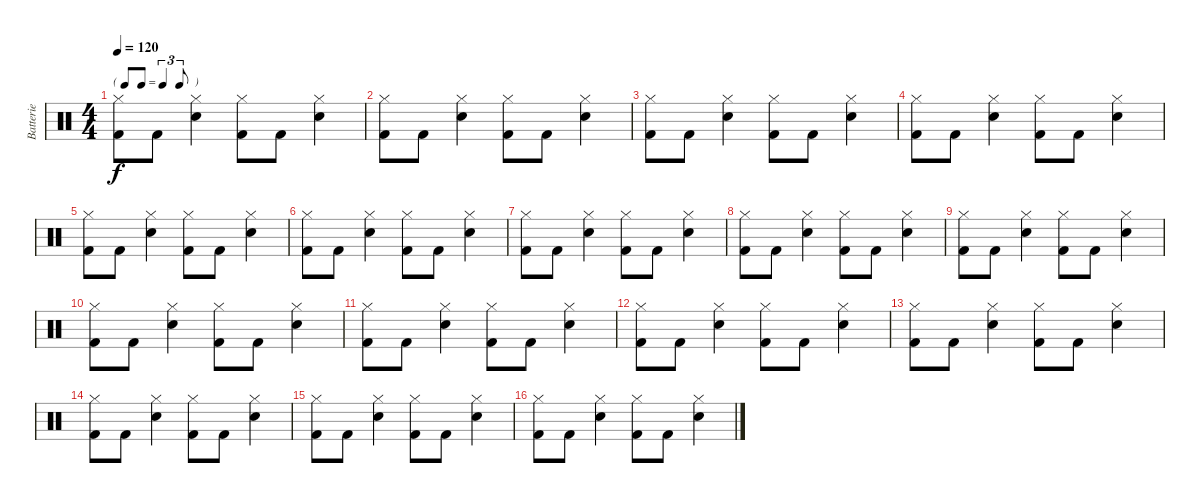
\track ("Batterie" "Batterie") {instrument percussion}
\staff {score}
\articulation defaults
\ts (4 4)
\tf triplet8th
\tempo 120
\clef neutral
\ks c
("Hi-Hat (closed)" "Kick (hit) 2").8{dy f} "Kick (hit) 2".8 ("Hi-Hat (closed)" "Electric Snare (hit)").4 ("Hi-Hat (closed)" "Kick (hit) 2").8 "Kick (hit) 2".8 ("Hi-Hat (closed)" "Electric Snare (hit)").4 |
("Hi-Hat (closed)" "Kick (hit) 2").8 "Kick (hit) 2".8 ("Hi-Hat (closed)" "Electric Snare (hit)").4 ("Hi-Hat (closed)" "Kick (hit) 2").8 "Kick (hit) 2".8 ("Hi-Hat (closed)" "Electric Snare (hit)").4 |
("Hi-Hat (closed)" "Kick (hit) 2").8 "Kick (hit) 2".8 ("Hi-Hat (closed)" "Electric Snare (hit)").4 ("Hi-Hat (closed)" "Kick (hit) 2").8 "Kick (hit) 2".8 ("Hi-Hat (closed)" "Electric Snare (hit)").4 |
("Hi-Hat (closed)" "Kick (hit) 2").8 "Kick (hit) 2".8 ("Hi-Hat (closed)" "Electric Snare (hit)").4 ("Hi-Hat (closed)" "Kick (hit) 2").8 "Kick (hit) 2".8 ("Hi-Hat (closed)" "Electric Snare (hit)").4 |
("Hi-Hat (closed)" "Kick (hit) 2").8 "Kick (hit) 2".8 ("Hi-Hat (closed)" "Electric Snare (hit)").4 ("Hi-Hat (closed)" "Kick (hit) 2").8 "Kick (hit) 2".8 ("Hi-Hat (closed)" "Electric Snare (hit)").4 |
("Hi-Hat (closed)" "Kick (hit) 2").8 "Kick (hit) 2".8 ("Hi-Hat (closed)" "Electric Snare (hit)").4 ("Hi-Hat (closed)" "Kick (hit) 2").8 "Kick (hit) 2".8 ("Hi-Hat (closed)" "Electric Snare (hit)").4 |
("Hi-Hat (closed)" "Kick (hit) 2").8 "Kick (hit) 2".8 ("Hi-Hat (closed)" "Electric Snare (hit)").4 ("Hi-Hat (closed)" "Kick (hit) 2").8 "Kick (hit) 2".8 ("Hi-Hat (closed)" "Electric Snare (hit)").4 |
("Hi-Hat (closed)" "Kick (hit) 2").8 "Kick (hit) 2".8 ("Hi-Hat (closed)" "Electric Snare (hit)").4 ("Hi-Hat (closed)" "Kick (hit) 2").8 "Kick (hit) 2".8 ("Hi-Hat (closed)" "Electric Snare (hit)").4 |
("Hi-Hat (closed)" "Kick (hit) 2").8 "Kick (hit) 2".8 ("Hi-Hat (closed)" "Electric Snare (hit)").4 ("Hi-Hat (closed)" "Kick (hit) 2").8 "Kick (hit) 2".8 ("Hi-Hat (closed)" "Electric Snare (hit)").4 |
("Hi-Hat (closed)" "Kick (hit) 2").8 "Kick (hit) 2".8 ("Hi-Hat (closed)" "Electric Snare (hit)").4 ("Hi-Hat (closed)" "Kick (hit) 2").8 "Kick (hit) 2".8 ("Hi-Hat (closed)" "Electric Snare (hit)").4 |
("Hi-Hat (closed)" "Kick (hit) 2").8 "Kick (hit) 2".8 ("Hi-Hat (closed)" "Electric Snare (hit)").4 ("Hi-Hat (closed)" "Kick (hit) 2").8 "Kick (hit) 2".8 ("Hi-Hat (closed)" "Electric Snare (hit)").4 |
("Hi-Hat (closed)" "Kick (hit) 2").8 "Kick (hit) 2".8 ("Hi-Hat (closed)" "Electric Snare (hit)").4 ("Hi-Hat (closed)" "Kick (hit) 2").8 "Kick (hit) 2".8 ("Hi-Hat (closed)" "Electric Snare (hit)").4 |
("Hi-Hat (closed)" "Kick (hit) 2").8 "Kick (hit) 2".8 ("Hi-Hat (closed)" "Electric Snare (hit)").4 ("Hi-Hat (closed)" "Kick (hit) 2").8 "Kick (hit) 2".8 ("Hi-Hat (closed)" "Electric Snare (hit)").4 |
("Hi-Hat (closed)" "Kick (hit) 2").8 "Kick (hit) 2".8 ("Hi-Hat (closed)" "Electric Snare (hit)").4 ("Hi-Hat (closed)" "Kick (hit) 2").8 "Kick (hit) 2".8 ("Hi-Hat (closed)" "Electric Snare (hit)").4 |
("Hi-Hat (closed)" "Kick (hit) 2").8 "Kick (hit) 2".8 ("Hi-Hat (closed)" "Electric Snare (hit)").4 ("Hi-Hat (closed)" "Kick (hit) 2").8 "Kick (hit) 2".8 ("Hi-Hat (closed)" "Electric Snare (hit)").4 |
("Hi-Hat (closed)" "Kick (hit) 2").8 "Kick (hit) 2".8 ("Hi-Hat (closed)" "Electric Snare (hit)").4 ("Hi-Hat (closed)" "Kick (hit) 2").8 "Kick (hit) 2".8 ("Hi-Hat (closed)" "Electric Snare (hit)").4
